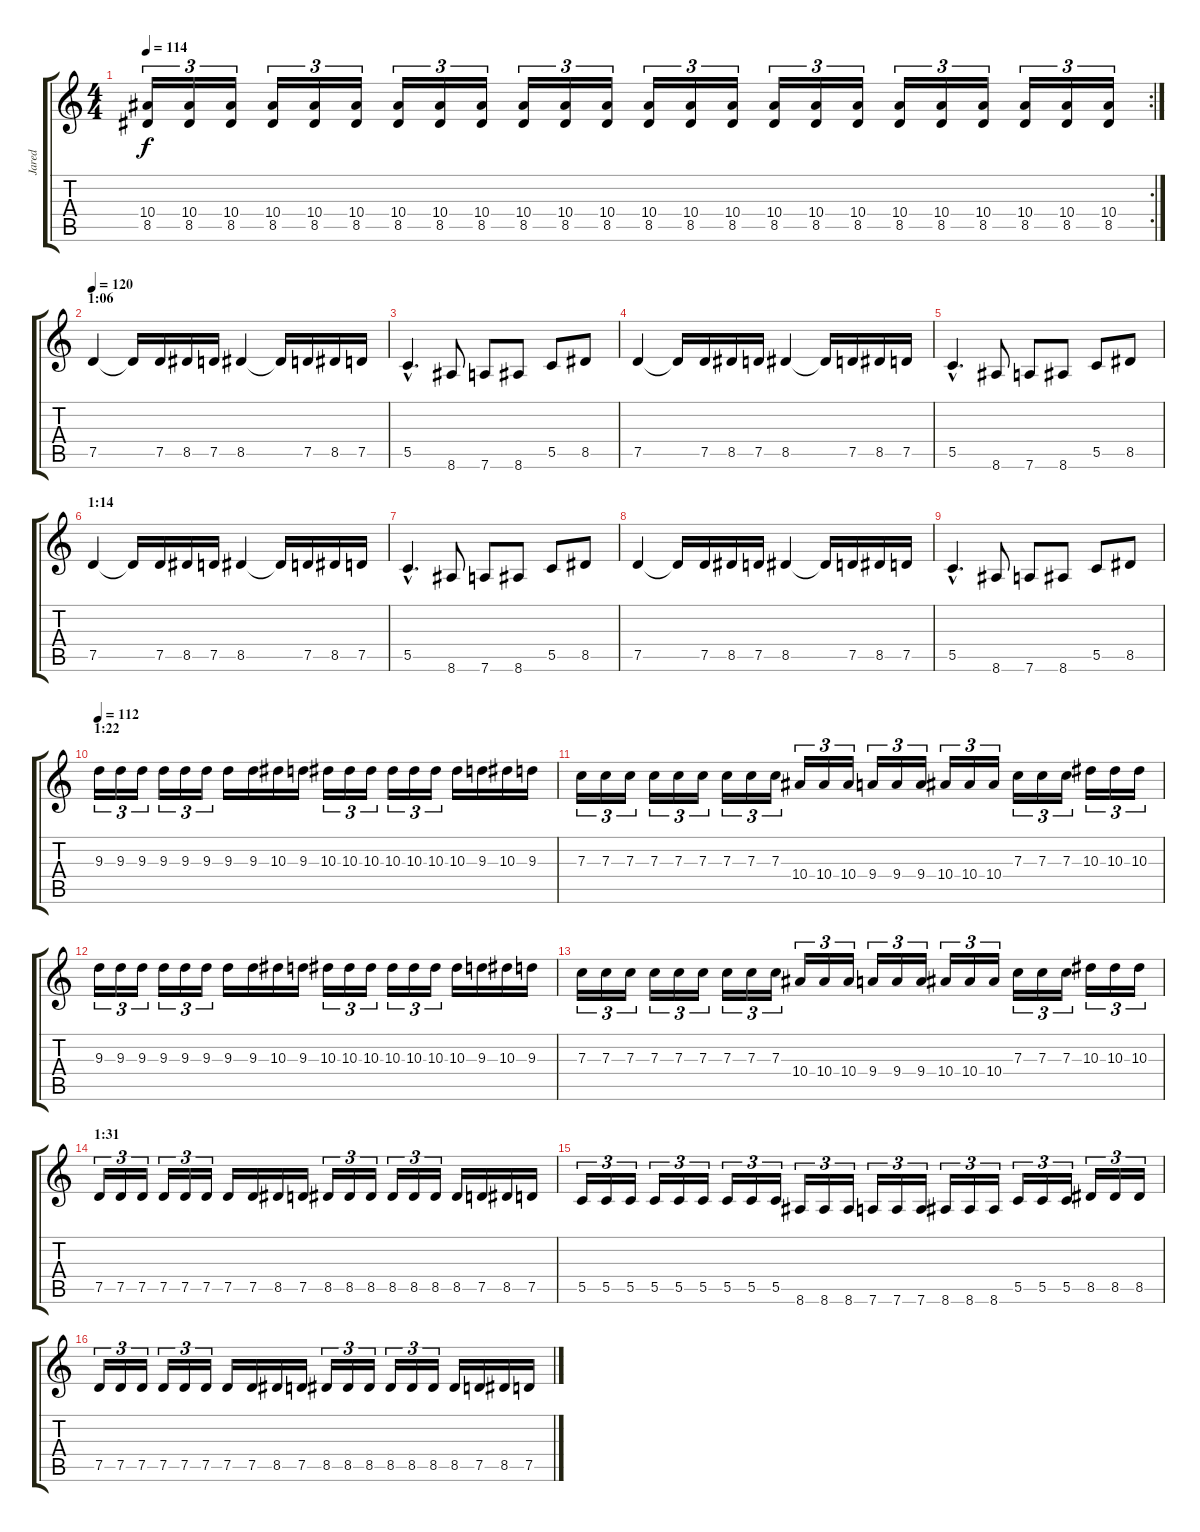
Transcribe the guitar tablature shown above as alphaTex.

\track ("Jared" "Jared") {instrument distortionguitar}
\staff {score tabs}
\tuning (D4 A3 F3 C3 G2 D2) {hide}
\rc 2
\ts (4 4)
\tempo 114
\clef g2
\ks c
(10.4 8.5).16{tu (3 2) dy f} (10.4 8.5).16{tu (3 2)} (10.4 8.5).16{tu (3 2)} (10.4 8.5).16{tu (3 2)} (10.4 8.5).16{tu (3 2)} (10.4 8.5).16{tu (3 2)} (10.4 8.5).16{tu (3 2)} (10.4 8.5).16{tu (3 2)} (10.4 8.5).16{tu (3 2)} (10.4 8.5).16{tu (3 2)} (10.4 8.5).16{tu (3 2)} (10.4 8.5).16{tu (3 2)} (10.4 8.5).16{tu (3 2)} (10.4 8.5).16{tu (3 2)} (10.4 8.5).16{tu (3 2)} (10.4 8.5).16{tu (3 2)} (10.4 8.5).16{tu (3 2)} (10.4 8.5).16{tu (3 2)} (10.4 8.5).16{tu (3 2)} (10.4 8.5).16{tu (3 2)} (10.4 8.5).16{tu (3 2)} (10.4 8.5).16{tu (3 2)} (10.4 8.5).16{tu (3 2)} (10.4 8.5).16{tu (3 2)} |
\section ("" "1:06")
\tempo 120
7.5.4 7.5{t}.16 7.5.16 8.5.16 7.5.16 8.5.4 8.5{t}.16 7.5.16 8.5.16 7.5.16 |
5.5{hac}.4{d} 8.6.8 7.6.8 8.6.8 5.5.8 8.5.8 |
7.5.4 7.5{t}.16 7.5.16 8.5.16 7.5.16 8.5.4 8.5{t}.16 7.5.16 8.5.16 7.5.16 |
5.5{hac}.4{d} 8.6.8 7.6.8 8.6.8 5.5.8 8.5.8 |
\section ("" "1:14")
7.5.4 7.5{t}.16 7.5.16 8.5.16 7.5.16 8.5.4 8.5{t}.16 7.5.16 8.5.16 7.5.16 |
5.5{hac}.4{d} 8.6.8 7.6.8 8.6.8 5.5.8 8.5.8 |
7.5.4 7.5{t}.16 7.5.16 8.5.16 7.5.16 8.5.4 8.5{t}.16 7.5.16 8.5.16 7.5.16 |
5.5{hac}.4{d} 8.6.8 7.6.8 8.6.8 5.5.8 8.5.8 |
\section ("" "1:22")
\tempo 112
9.3.16{tu (3 2)} 9.3.16{tu (3 2)} 9.3.16{tu (3 2)} 9.3.16{tu (3 2)} 9.3.16{tu (3 2)} 9.3.16{tu (3 2)} 9.3.16 9.3.16 10.3.16 9.3.16 10.3.16{tu (3 2)} 10.3.16{tu (3 2)} 10.3.16{tu (3 2)} 10.3.16{tu (3 2)} 10.3.16{tu (3 2)} 10.3.16{tu (3 2)} 10.3.16 9.3.16 10.3.16 9.3.16 |
7.3.16{tu (3 2)} 7.3.16{tu (3 2)} 7.3.16{tu (3 2)} 7.3.16{tu (3 2)} 7.3.16{tu (3 2)} 7.3.16{tu (3 2)} 7.3.16{tu (3 2)} 7.3.16{tu (3 2)} 7.3.16{tu (3 2)} 10.4.16{tu (3 2)} 10.4.16{tu (3 2)} 10.4.16{tu (3 2)} 9.4.16{tu (3 2)} 9.4.16{tu (3 2)} 9.4.16{tu (3 2)} 10.4.16{tu (3 2)} 10.4.16{tu (3 2)} 10.4.16{tu (3 2)} 7.3.16{tu (3 2)} 7.3.16{tu (3 2)} 7.3.16{tu (3 2)} 10.3.16{tu (3 2)} 10.3.16{tu (3 2)} 10.3.16{tu (3 2)} |
9.3.16{tu (3 2)} 9.3.16{tu (3 2)} 9.3.16{tu (3 2)} 9.3.16{tu (3 2)} 9.3.16{tu (3 2)} 9.3.16{tu (3 2)} 9.3.16 9.3.16 10.3.16 9.3.16 10.3.16{tu (3 2)} 10.3.16{tu (3 2)} 10.3.16{tu (3 2)} 10.3.16{tu (3 2)} 10.3.16{tu (3 2)} 10.3.16{tu (3 2)} 10.3.16 9.3.16 10.3.16 9.3.16 |
7.3.16{tu (3 2)} 7.3.16{tu (3 2)} 7.3.16{tu (3 2)} 7.3.16{tu (3 2)} 7.3.16{tu (3 2)} 7.3.16{tu (3 2)} 7.3.16{tu (3 2)} 7.3.16{tu (3 2)} 7.3.16{tu (3 2)} 10.4.16{tu (3 2)} 10.4.16{tu (3 2)} 10.4.16{tu (3 2)} 9.4.16{tu (3 2)} 9.4.16{tu (3 2)} 9.4.16{tu (3 2)} 10.4.16{tu (3 2)} 10.4.16{tu (3 2)} 10.4.16{tu (3 2)} 7.3.16{tu (3 2)} 7.3.16{tu (3 2)} 7.3.16{tu (3 2)} 10.3.16{tu (3 2)} 10.3.16{tu (3 2)} 10.3.16{tu (3 2)} |
\section ("" "1:31")
7.5.16{tu (3 2)} 7.5.16{tu (3 2)} 7.5.16{tu (3 2)} 7.5.16{tu (3 2)} 7.5.16{tu (3 2)} 7.5.16{tu (3 2)} 7.5.16 7.5.16 8.5.16 7.5.16 8.5.16{tu (3 2)} 8.5.16{tu (3 2)} 8.5.16{tu (3 2)} 8.5.16{tu (3 2)} 8.5.16{tu (3 2)} 8.5.16{tu (3 2)} 8.5.16 7.5.16 8.5.16 7.5.16 |
5.5.16{tu (3 2)} 5.5.16{tu (3 2)} 5.5.16{tu (3 2)} 5.5.16{tu (3 2)} 5.5.16{tu (3 2)} 5.5.16{tu (3 2)} 5.5.16{tu (3 2)} 5.5.16{tu (3 2)} 5.5.16{tu (3 2)} 8.6.16{tu (3 2)} 8.6.16{tu (3 2)} 8.6.16{tu (3 2)} 7.6.16{tu (3 2)} 7.6.16{tu (3 2)} 7.6.16{tu (3 2)} 8.6.16{tu (3 2)} 8.6.16{tu (3 2)} 8.6.16{tu (3 2)} 5.5.16{tu (3 2)} 5.5.16{tu (3 2)} 5.5.16{tu (3 2)} 8.5.16{tu (3 2)} 8.5.16{tu (3 2)} 8.5.16{tu (3 2)} |
7.5.16{tu (3 2)} 7.5.16{tu (3 2)} 7.5.16{tu (3 2)} 7.5.16{tu (3 2)} 7.5.16{tu (3 2)} 7.5.16{tu (3 2)} 7.5.16 7.5.16 8.5.16 7.5.16 8.5.16{tu (3 2)} 8.5.16{tu (3 2)} 8.5.16{tu (3 2)} 8.5.16{tu (3 2)} 8.5.16{tu (3 2)} 8.5.16{tu (3 2)} 8.5.16 7.5.16 8.5.16 7.5.16
